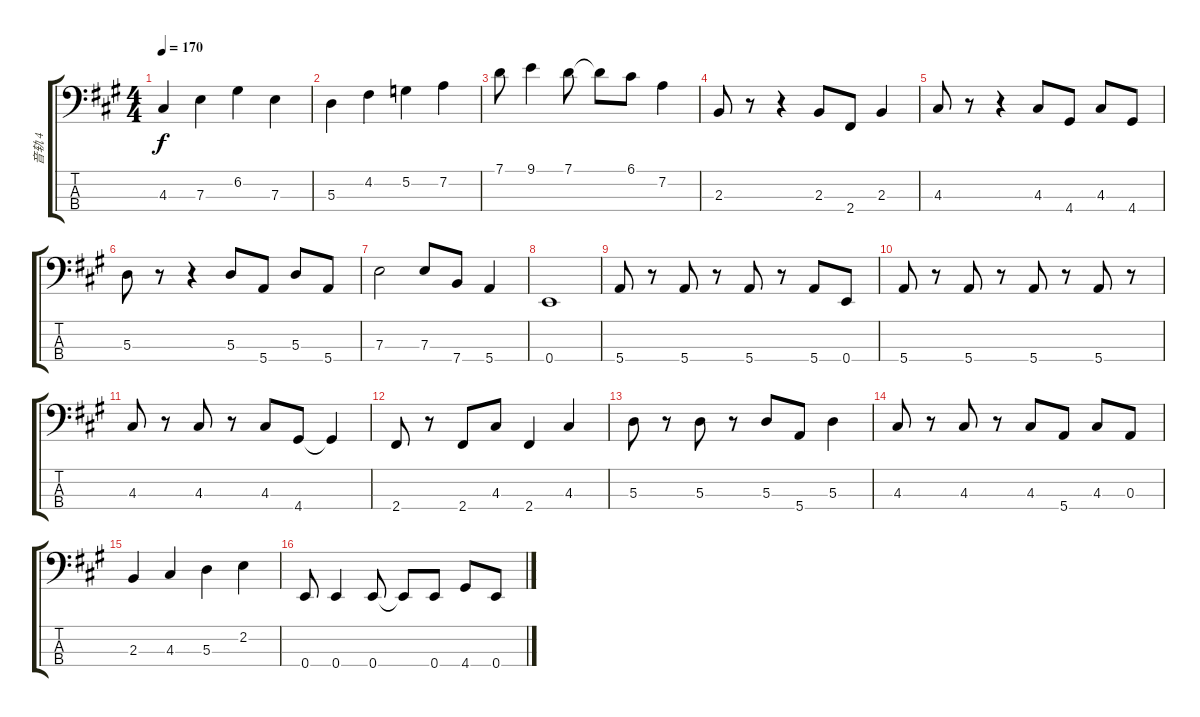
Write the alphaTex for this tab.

\track ("音轨 4" "音轨 4") {instrument electricbassfinger}
\staff {score tabs}
\tuning (G2 D2 A1 E1) {hide}
\ts (4 4)
\tempo 170
\clef f4
\ks a
4.3.4{dy f} 7.3.4 6.2.4 7.3.4 |
5.3.4 4.2.4 5.2.4 7.2.4 |
7.1.8 9.1.4 7.1.8 7.1{t}.8 6.1.8 7.2.4 |
2.3.8 r.8 r.4 2.3.8 2.4.8 2.3.4 |
4.3.8 r.8 r.4 4.3.8 4.4.8 4.3.8 4.4.8 |
5.3.8 r.8 r.4 5.3.8 5.4.8 5.3.8 5.4.8 |
7.3.2 7.3.8 7.4.8 5.4.4 |
0.4.1 |
5.4.8 r.8 5.4.8 r.8 5.4.8 r.8 5.4.8 0.4.8 |
5.4.8 r.8 5.4.8 r.8 5.4.8 r.8 5.4.8 r.8 |
4.3.8 r.8 4.3.8 r.8 4.3.8 4.4.8 4.4{t}.4 |
2.4.8 r.8 2.4.8 4.3.8 2.4.4 4.3.4 |
5.3.8 r.8 5.3.8 r.8 5.3.8 5.4.8 5.3.4 |
4.3.8 r.8 4.3.8 r.8 4.3.8 5.4.8 4.3.8 0.3.8 |
2.3.4 4.3.4 5.3.4 2.2.4 |
0.4.8 0.4.4 0.4.8 0.4{t}.8 0.4.8 4.4.8 0.4.8
